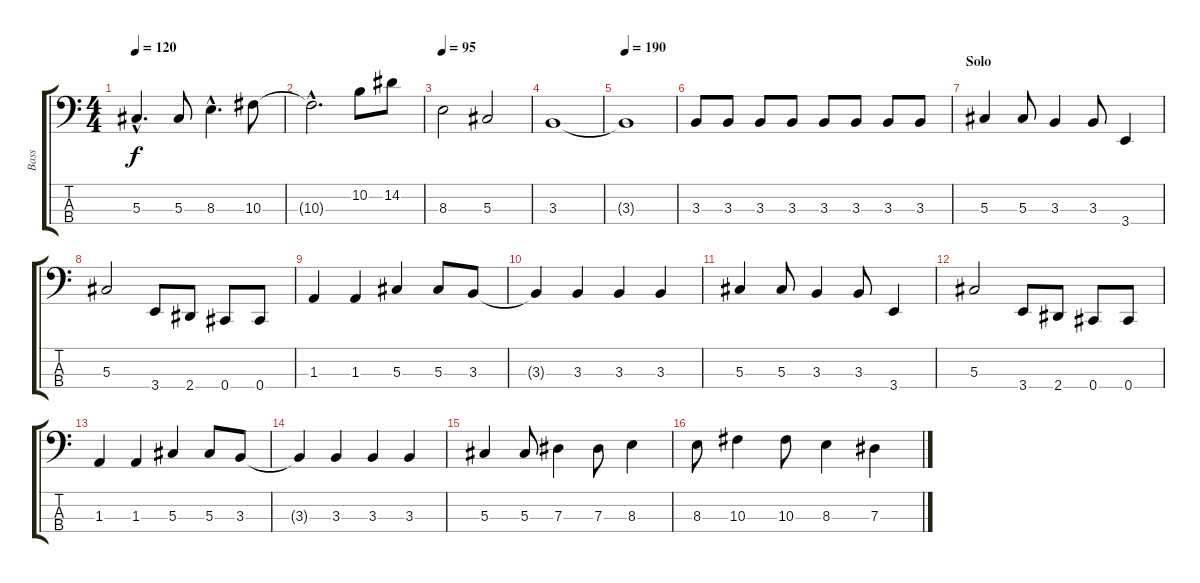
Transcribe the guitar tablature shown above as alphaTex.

\track ("Bass" "Bass") {instrument slapbass2}
\staff {score tabs}
\tuning (Gb2 Db2 Ab1 Db1) {hide}
\ts (4 4)
\tempo 120
\clef f4
\ks c
5.3{hac}.4{d dy f} 5.3.8 8.3{hac}.4{d} 10.3.8 |
10.3{hac t}.2{d} 10.2.8 14.2.8 |
\tempo 95
8.3.2 5.3.2 |
3.3.1 |
\tempo 190
3.3{t}.1 |
3.3.8 3.3.8 3.3.8 3.3.8 3.3.8 3.3.8 3.3.8 3.3.8 |
\section ("" "Solo")
5.3.4 5.3.8 3.3.4 3.3.8 3.4.4 |
5.3.2 3.4.8 2.4.8 0.4.8 0.4.8 |
1.3.4 1.3.4 5.3.4 5.3.8 3.3.8 |
3.3{t}.4 3.3.4 3.3.4 3.3.4 |
5.3.4 5.3.8 3.3.4 3.3.8 3.4.4 |
5.3.2 3.4.8 2.4.8 0.4.8 0.4.8 |
1.3.4 1.3.4 5.3.4 5.3.8 3.3.8 |
3.3{t}.4 3.3.4 3.3.4 3.3.4 |
5.3.4 5.3.8 7.3.4 7.3.8 8.3.4 |
8.3.8 10.3.4 10.3.8 8.3.4 7.3.4
